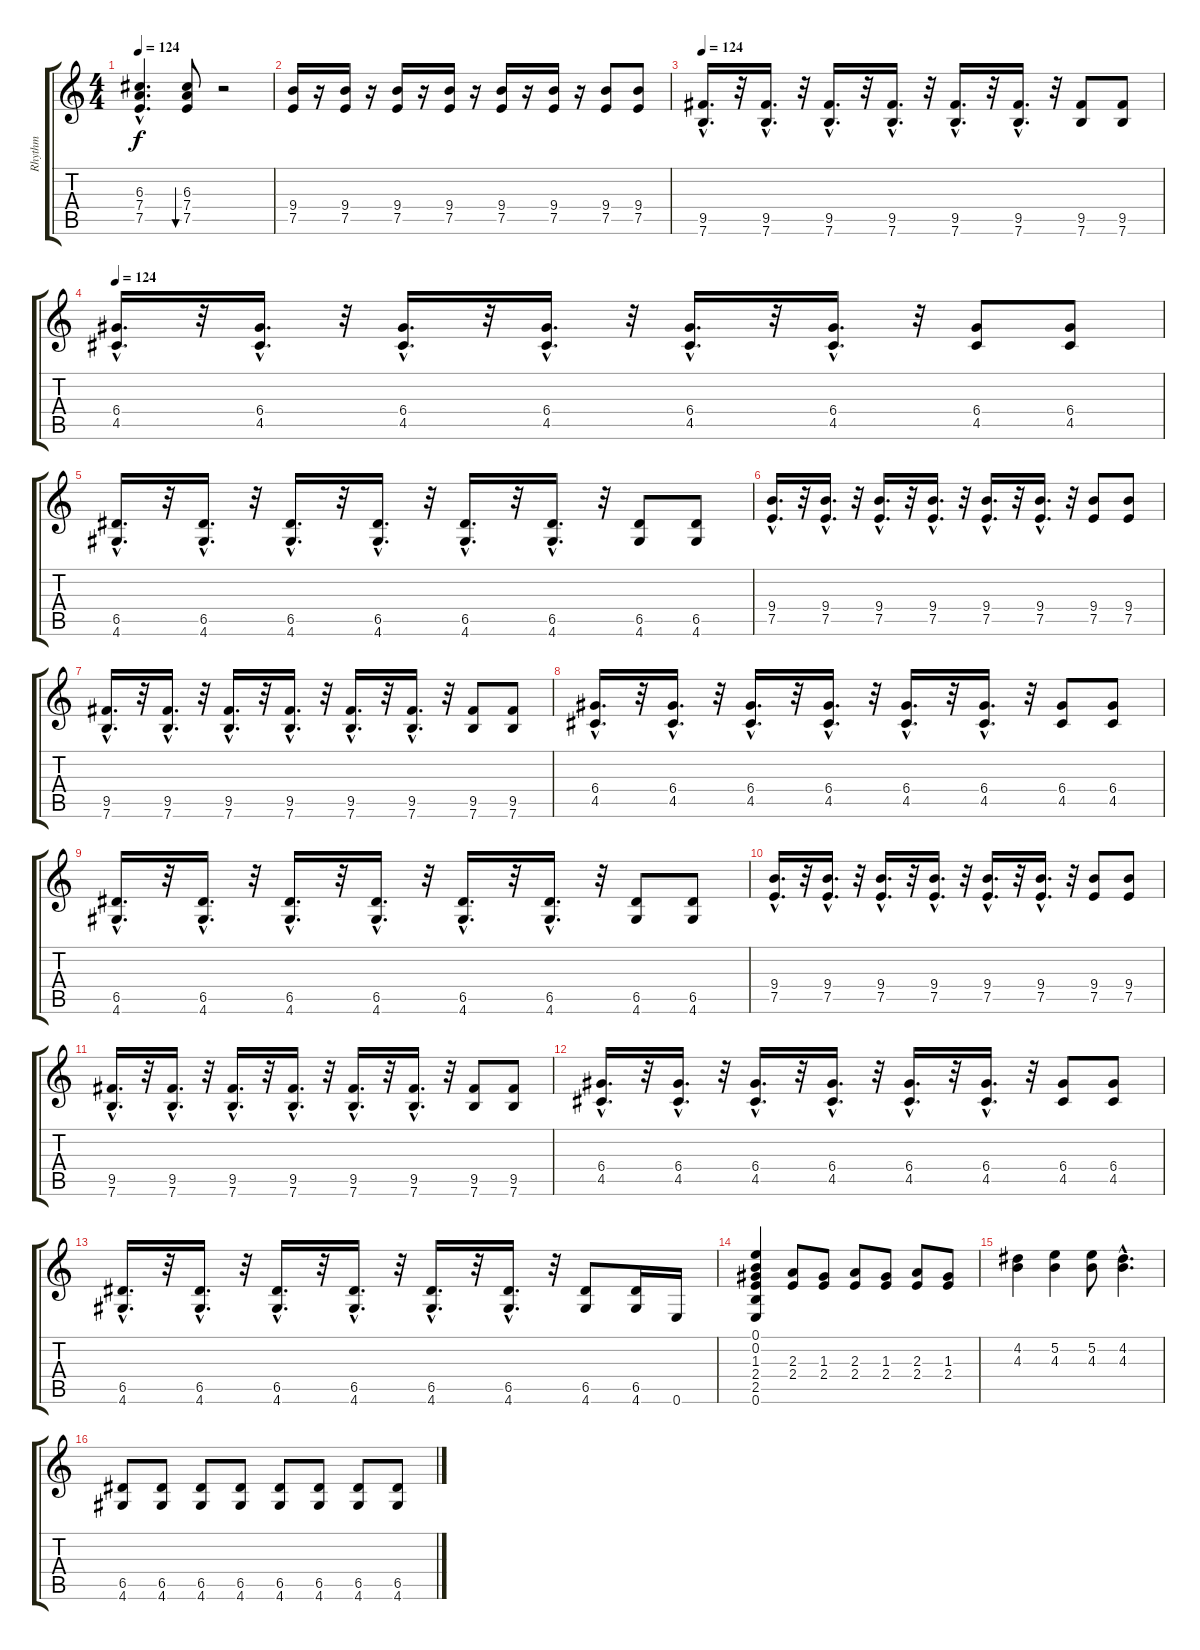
\track ("Rhythm" "Rhythm") {instrument distortionguitar}
\staff {score tabs}
\tuning (E4 B3 G3 D3 A2 E2) {hide}
\ts (4 4)
\tempo 124
\clef g2
\ks c
(6.3{hac} 7.4{hac} 7.5{hac}).4{d dy f} (6.3 7.4 7.5).8{bu 30} r.2 |
(9.4 7.5).16{volume 9} r.16 (9.4 7.5).16 r.16 (9.4 7.5).16 r.16 (9.4 7.5).16 r.16 (9.4 7.5).16 r.16 (9.4 7.5).16 r.16 (9.4 7.5).8 (9.4 7.5).8 |
\tempo 126
\tempo 124
(9.5{hac} 7.6{hac}).16{d} r.32 (9.5{hac} 7.6{hac}).16{d} r.32 (9.5{hac} 7.6{hac}).16{d} r.32 (9.5{hac} 7.6{hac}).16{d} r.32 (9.5{hac} 7.6{hac}).16{d} r.32 (9.5{hac} 7.6{hac}).16{d} r.32 (9.5 7.6).8 (9.5 7.6).8 |
\tempo 124
(6.4{hac} 4.5{hac}).16{d} r.32 (6.4{hac} 4.5{hac}).16{d} r.32 (6.4{hac} 4.5{hac}).16{d} r.32 (6.4{hac} 4.5{hac}).16{d} r.32 (6.4{hac} 4.5{hac}).16{d} r.32 (6.4{hac} 4.5{hac}).16{d} r.32 (6.4 4.5).8 (6.4 4.5).8 |
(6.5{hac} 4.6{hac}).16{d} r.32 (6.5{hac} 4.6{hac}).16{d} r.32 (6.5{hac} 4.6{hac}).16{d} r.32 (6.5{hac} 4.6{hac}).16{d} r.32 (6.5{hac} 4.6{hac}).16{d} r.32 (6.5{hac} 4.6{hac}).16{d} r.32 (6.5 4.6).8 (6.5 4.6).8 |
(9.4{hac} 7.5{hac}).16{d} r.32 (9.4{hac} 7.5{hac}).16{d} r.32 (9.4{hac} 7.5{hac}).16{d} r.32 (9.4{hac} 7.5{hac}).16{d} r.32 (9.4{hac} 7.5{hac}).16{d} r.32 (9.4{hac} 7.5{hac}).16{d} r.32 (9.4 7.5).8 (9.4 7.5).8 |
(9.5{hac} 7.6{hac}).16{d} r.32 (9.5{hac} 7.6{hac}).16{d} r.32 (9.5{hac} 7.6{hac}).16{d} r.32 (9.5{hac} 7.6{hac}).16{d} r.32 (9.5{hac} 7.6{hac}).16{d} r.32 (9.5{hac} 7.6{hac}).16{d} r.32 (9.5 7.6).8 (9.5 7.6).8 |
(6.4{hac} 4.5{hac}).16{d} r.32 (6.4{hac} 4.5{hac}).16{d} r.32 (6.4{hac} 4.5{hac}).16{d} r.32 (6.4{hac} 4.5{hac}).16{d} r.32 (6.4{hac} 4.5{hac}).16{d} r.32 (6.4{hac} 4.5{hac}).16{d} r.32 (6.4 4.5).8 (6.4 4.5).8 |
(6.5{hac} 4.6{hac}).16{d} r.32 (6.5{hac} 4.6{hac}).16{d} r.32 (6.5{hac} 4.6{hac}).16{d} r.32 (6.5{hac} 4.6{hac}).16{d} r.32 (6.5{hac} 4.6{hac}).16{d} r.32 (6.5{hac} 4.6{hac}).16{d} r.32 (6.5 4.6).8 (6.5 4.6).8 |
(9.4{hac} 7.5{hac}).16{d} r.32 (9.4{hac} 7.5{hac}).16{d} r.32 (9.4{hac} 7.5{hac}).16{d} r.32 (9.4{hac} 7.5{hac}).16{d} r.32 (9.4{hac} 7.5{hac}).16{d} r.32 (9.4{hac} 7.5{hac}).16{d} r.32 (9.4 7.5).8 (9.4 7.5).8 |
(9.5{hac} 7.6{hac}).16{d} r.32 (9.5{hac} 7.6{hac}).16{d} r.32 (9.5{hac} 7.6{hac}).16{d} r.32 (9.5{hac} 7.6{hac}).16{d} r.32 (9.5{hac} 7.6{hac}).16{d} r.32 (9.5{hac} 7.6{hac}).16{d} r.32 (9.5 7.6).8 (9.5 7.6).8 |
(6.4{hac} 4.5{hac}).16{d} r.32 (6.4{hac} 4.5{hac}).16{d} r.32 (6.4{hac} 4.5{hac}).16{d} r.32 (6.4{hac} 4.5{hac}).16{d} r.32 (6.4{hac} 4.5{hac}).16{d} r.32 (6.4{hac} 4.5{hac}).16{d} r.32 (6.4 4.5).8 (6.4 4.5).8 |
(6.5{hac} 4.6{hac}).16{d} r.32 (6.5{hac} 4.6{hac}).16{d} r.32 (6.5{hac} 4.6{hac}).16{d} r.32 (6.5{hac} 4.6{hac}).16{d} r.32 (6.5{hac} 4.6{hac}).16{d} r.32 (6.5{hac} 4.6{hac}).16{d} r.32 (6.5 4.6).8 (6.5 4.6).16 0.6.16{volume 12} |
(0.1 0.2 1.3 2.4 2.5 0.6).4 (2.3 2.4).8 (1.3 2.4).8 (2.3 2.4).8 (1.3 2.4).8 (2.3 2.4).8 (1.3 2.4).8 |
(4.2 4.3).4 (5.2 4.3).4 (5.2 4.3).8 (4.2{hac} 4.3{hac}).4{d} |
(6.5 4.6).8 (6.5 4.6).8 (6.5 4.6).8 (6.5 4.6).8 (6.5 4.6).8 (6.5 4.6).8 (6.5 4.6).8 (6.5 4.6).8
